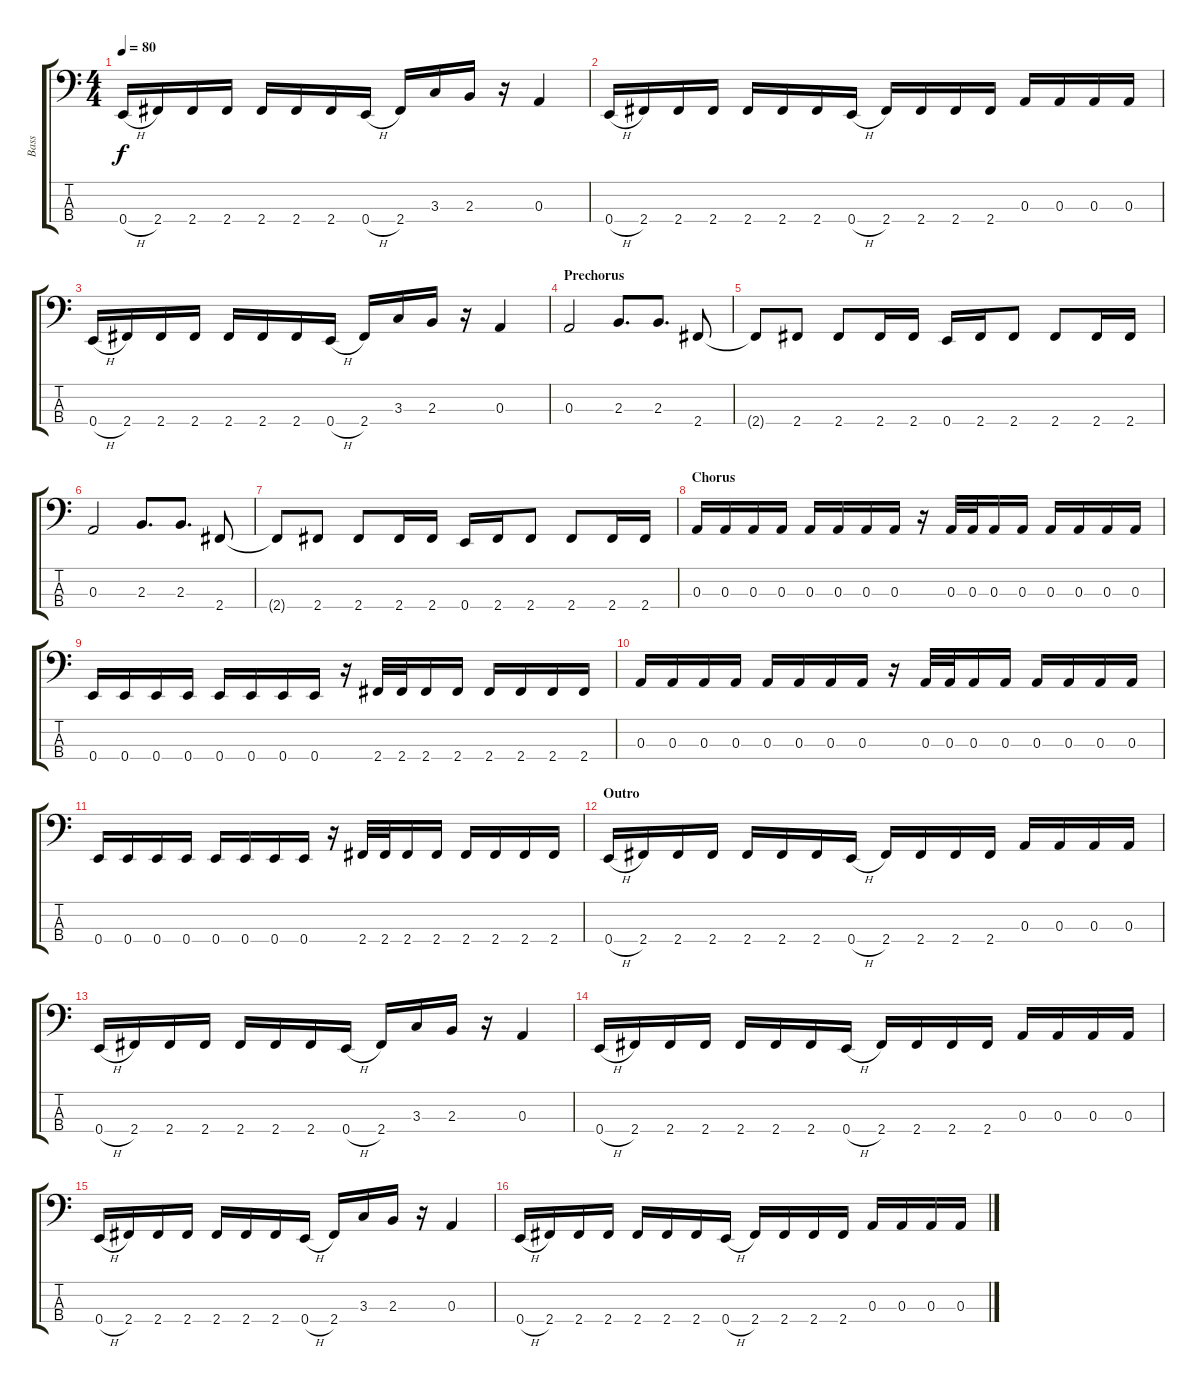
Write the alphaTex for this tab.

\track ("Bass" "Bass") {instrument electricbasspick}
\staff {score tabs}
\tuning (G2 D2 A1 E1) {hide}
\ts (4 4)
\tempo 80
\clef f4
\ks c
0.4{h}.16{dy f} 2.4.16 2.4.16 2.4.16 2.4.16 2.4.16 2.4.16 0.4{h}.16 2.4.16 3.3.16 2.3.16 r.16 0.3.4 |
0.4{h}.16 2.4.16 2.4.16 2.4.16 2.4.16 2.4.16 2.4.16 0.4{h}.16 2.4.16 2.4.16 2.4.16 2.4.16 0.3.16 0.3.16 0.3.16 0.3.16 |
0.4{h}.16 2.4.16 2.4.16 2.4.16 2.4.16 2.4.16 2.4.16 0.4{h}.16 2.4.16 3.3.16 2.3.16 r.16 0.3.4 |
\section ("" "Prechorus")
0.3.2 2.3.8{d} 2.3.8{d} 2.4.8 |
2.4{t}.8 2.4.8 2.4.8 2.4.16 2.4.16 0.4.16 2.4.16 2.4.8 2.4.8 2.4.16 2.4.16 |
0.3.2 2.3.8{d} 2.3.8{d} 2.4.8 |
2.4{t}.8 2.4.8 2.4.8 2.4.16 2.4.16 0.4.16 2.4.16 2.4.8 2.4.8 2.4.16 2.4.16 |
\section ("" "Chorus")
0.3.16 0.3.16 0.3.16 0.3.16 0.3.16 0.3.16 0.3.16 0.3.16 r.16 0.3.32 0.3.32 0.3.16 0.3.16 0.3.16 0.3.16 0.3.16 0.3.16 |
0.4.16 0.4.16 0.4.16 0.4.16 0.4.16 0.4.16 0.4.16 0.4.16 r.16 2.4.32 2.4.32 2.4.16 2.4.16 2.4.16 2.4.16 2.4.16 2.4.16 |
0.3.16 0.3.16 0.3.16 0.3.16 0.3.16 0.3.16 0.3.16 0.3.16 r.16 0.3.32 0.3.32 0.3.16 0.3.16 0.3.16 0.3.16 0.3.16 0.3.16 |
0.4.16 0.4.16 0.4.16 0.4.16 0.4.16 0.4.16 0.4.16 0.4.16 r.16 2.4.32 2.4.32 2.4.16 2.4.16 2.4.16 2.4.16 2.4.16 2.4.16 |
\section ("" "Outro")
0.4{h}.16 2.4.16 2.4.16 2.4.16 2.4.16 2.4.16 2.4.16 0.4{h}.16 2.4.16 2.4.16 2.4.16 2.4.16 0.3.16 0.3.16 0.3.16 0.3.16 |
0.4{h}.16 2.4.16 2.4.16 2.4.16 2.4.16 2.4.16 2.4.16 0.4{h}.16 2.4.16 3.3.16 2.3.16 r.16 0.3.4 |
0.4{h}.16 2.4.16 2.4.16 2.4.16 2.4.16 2.4.16 2.4.16 0.4{h}.16 2.4.16 2.4.16 2.4.16 2.4.16 0.3.16 0.3.16 0.3.16 0.3.16 |
0.4{h}.16 2.4.16 2.4.16 2.4.16 2.4.16 2.4.16 2.4.16 0.4{h}.16 2.4.16 3.3.16 2.3.16 r.16 0.3.4 |
0.4{h}.16 2.4.16 2.4.16 2.4.16 2.4.16 2.4.16 2.4.16 0.4{h}.16 2.4.16 2.4.16 2.4.16 2.4.16 0.3.16 0.3.16 0.3.16 0.3.16
